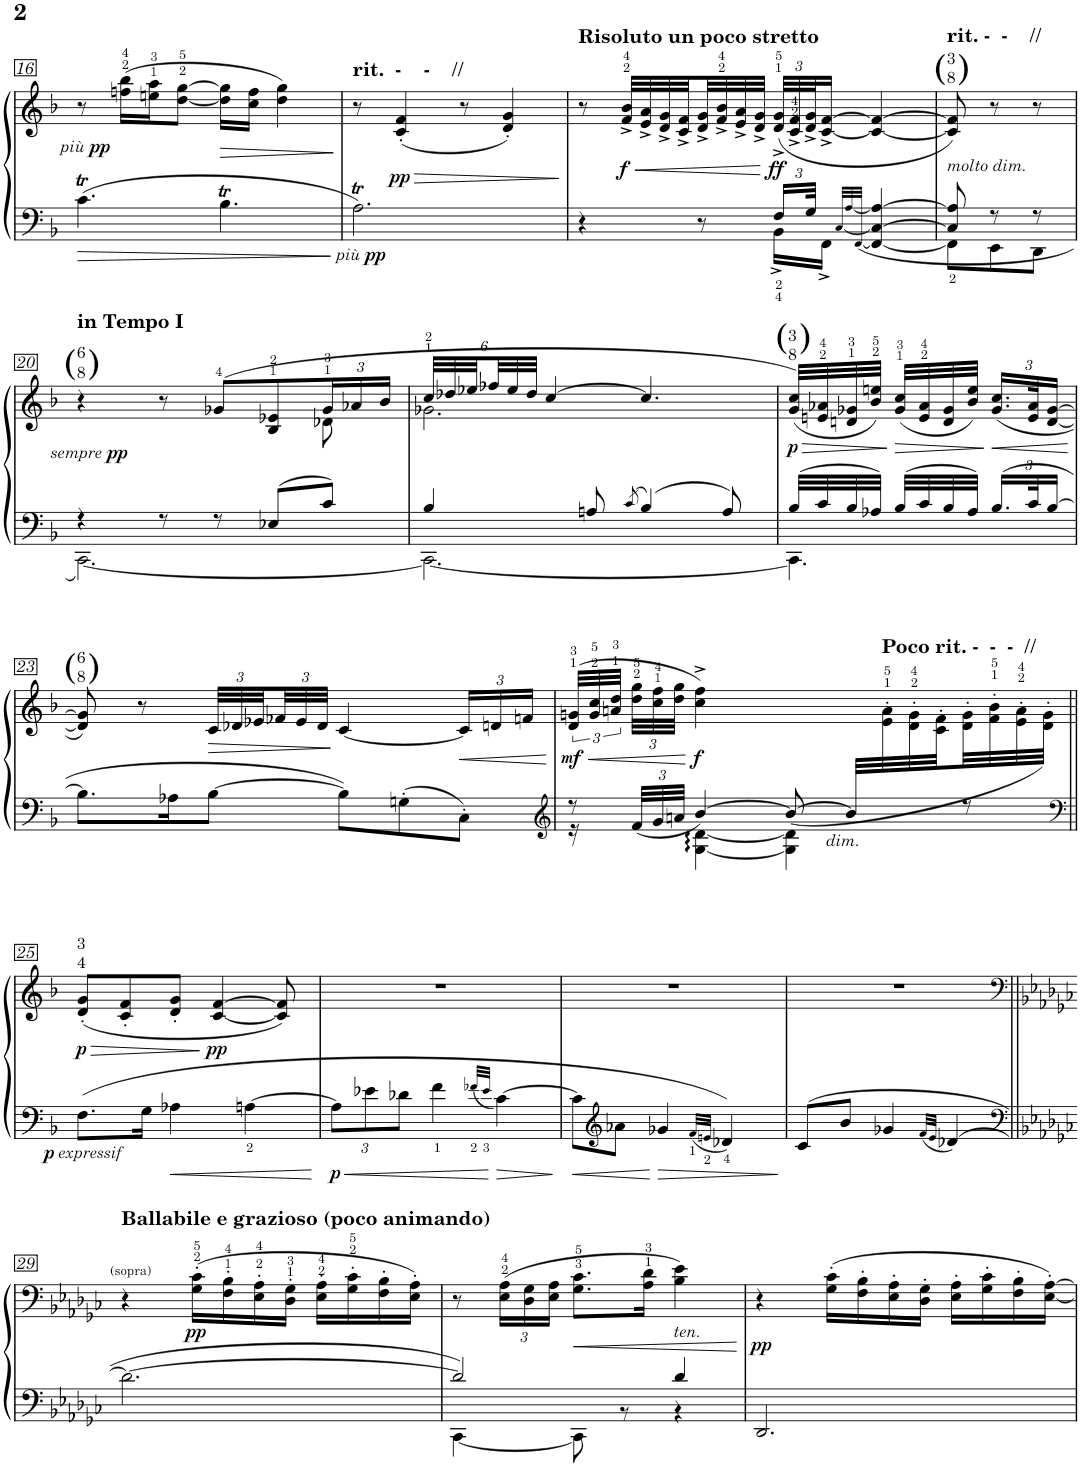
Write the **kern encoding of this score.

**kern	**kern	**dynam
*part1	*part1	*part1
*staff2	*staff1	*staff1/2
*I"III	*	*
!!LO:PB:g=z
*clefF4	*clefG2	*
*k[b-]	*k[b-]	*
*M6/8	*M6/8	*
=16	=16	=16
!	!	!LO:HP:b=2
!	!	!LO:DY:n=1:b
!	!	!LO:DY:n=2:b
4.cT\	8r	> other-dynamics pp
.	(16ffn\ 16bb-\LL	.
.	16een\ 16aa\J	.
.	[8dd\ [8gg\J	.
!	!	!LO:HP:b
4.B-T\	16dd\] 16gg\]LL	>
.	16cc\ 16ff\JJ	.
.	4dd\ 4gg\)	.
.	.	]
=17	=17	=17
!	!LO:TX:a:B:t=rit.  -    -    //	!
!	!	!LO:DY:b=2
!	!	!LO:DY:n=1:b=2
2.At\	8r	other-dynamics pp
!	!	!LO:HP:b
!	!	!LO:DY:n=2:b
.	(4c/' 4f/'	> pp
.	8r	.
.	4d/' 4g/')	.
.	.	]
=18	=18	=18
*^	*	*
!	!	!LO:TX:a:B:t=Risoluto un poco stretto	!
4r	4.ryy	8r	.
!	!	!	!LO:HP:b
!	!	!	!LO:DY:n=1:b
.	.	32f/^ 32b-/^LLL	< f
.	.	32e/^ 32a/^	.
.	.	32d/^ 32g/^	.
.	.	32c/^ 32f/^	.
8r	.	32d/^ 32g/^	.
.	.	32f/^ 32b-/^	.
.	.	32e/^ 32a/^	.
.	.	32d/^ 32g/^JJJ	.
*	*Xbrackettup	*Xbrackettup	*
!	!	!	!LO:DY:n=2:b
16BB-^\LL	24F/LL	(48d/^ 48g/^LLL	] ff
.	.	48c/^ 48f/^	.
.	48G/JJk	48d/^ 48g/^J	.
16FF^<\JJ	4ryy	[16c/^ [16f/^JJ	.
[32qC/LLL	.	.	.
[32qA/	.	.	.
[32qFF/JJJ	.	.	.
4FF/_ 4C/_ 4A/_	.	4c/_ 4f/_	.
.	16ryy	.	.
=19	=19	=19	=19
!	!	!LO:TX:a:t=3	!
!	!	!LO:TX:a:t=8	!
!	!	!LO:TX:a:B:t=rit. -  -    //	!
!	!	!LO:TX:a:t=( )	!
!	!	!LO:TX:b:i:t=molto dim.	!
8C/] 8A/]	8FF\L]	8c/] 8f/])	.
8r	8EE\	8r	.
8r	8DD\J	8r	.
!!LO:LB:g=z
=20	=20	=20	=20
*	*	*^	*
!	!	!LO:TX:a:t=6	!	!
!	!	!LO:TX:a:t=8	!	!
!	!	!LO:TX:a:B:t=in Tempo I	!	!
!	!	!LO:TX:a:t=( )	!	!
!	!	!	!	!LO:DY:b
!	!	!	!	!LO:DY:n=1:b
4r	[2.CC\	4r	8ryy	other-dynamics pp
*	*	*v	*v	*
8r	.	8r	.
8r	.	(8g-X/L	.
8E-X/L	.	8B-/ 8e-X/	.
*	*	*^	*
8c/J	.	24g-/L	8d-X\	.
.	.	24a-X/	.	.
.	.	24b-/JJ	.	.
=21	=21	=21	=21	=21
4B-/	2.CC\_	48cc/LLL	2.g-X\	.
.	.	48dd-X/	.	.
.	.	48ee-X/JJ	.	.
.	.	48ff-X/LL	.	.
.	.	48ee-/	.	.
.	.	48dd-/JJJ	.	.
.	.	[4cc/	.	.
8An/	.	.	.	.
8qc/	.	.	.	.
4B-/	.	4.cc/]	.	.
8A/	.	.	.	.
*	*	*v	*v	*
=22	=22	=22	=22
!	!	!LO:TX:a:t=3	!
!	!	!LO:TX:a:t=8	!
!	!	!LO:TX:a:t=( )	!
!	!	!	!LO:HP:b
!	!	!	!LO:DY:n=1:b
32B-/LLL	4.CC\]	(32g/ 32cc/LLL)	> p
32c/	.	32en/ 32a-X/	.
32B-/	.	32dn/ 32g-X/	.
32A-X/JJJ	.	32b-/ 32een/JJJ)	.
!	!	!	!LO:HP:n=1:b
32B-/LLL	.	(32g-/ 32cc/LLL	[ >
32c/	.	32e/ 32a-/	.
32B-/	.	32d/ 32g-/	.
32A-/JJJ	.	32b-/ 32ee/JJJ)	.
!	!	!	!LO:HP:n=1:b
24.B-/LL	.	(24.g-/ 24.cc/LL	] <
48c/K	.	48e/ 48a-/K	.
[24B-/JJ	.	[24d/ [24g-/JJ	.
*v	*v	*	*
.	.	]
!!LO:LB:g=z
=23	=23	=23
!	!LO:TX:a:t=6	!
!	!LO:TX:a:t=8	!
!	!LO:TX:a:t=( )	!
8.B-\L]	8d/] 8g-/])	.
.	8r	.
16A-X\K	.	.
!	!	!LO:HP:b
[8B-\J	48c/LLL	>
.	48d-X/	.
.	48e-X/JJ	.
.	48f-X/LL	.
.	48e-/	.
.	48d-/JJJ	.
8B-\L]	[4c/	[
8Gn'\	.	.
!	!	!LO:HP:b
8C'\J	24c/LL]	<
.	24dn/	.
.	24fn/JJ	.
.	.	]
=24	=24	=24
*clefG2	*	*
*^	*	*
*	*	*brackettup	*
!	!	!	!LO:HP:b
*	*	*^	*
!	!	!	!	!LO:DY:n=1:b
8r	16r	(48d/ 48gn/LLL	32ryy	< mf
.	.	48g/ 48cc/	.	.
*	*	*v	*v	*
.	.	48an/ 48dd/JJJ	.
*	*	*Xbrackettup	*
.	48f/LLL	48dd\ 48gg\LLL	.
.	48g/	48cc\ 48ff\	.
.	48an/JJJ	48dd\ 48gg\JJJ	.
!	!	!	!LO:DY:n=2:b
[4G\ [<4d\	[4b-/	4cc\^ 4ff\^)	[ f
4G\] 4d\]	(8b-/_	8ryy	.
!	!LO:TX:b:i:t=dim.	!	!
.	32b-/LLL]	8ryy	.
*	*	*^	*
!	!	!	!LO:TX:a:B:t=Poco rit. -  -  -  //	!
.	8..ryy	.	32e\'>>> 32a\'>>>	.
.	.	.	32d\'>>> 32g\'>>>	.
.	.	.	32c\'> 32f\'>	.
8r	.	8ryy	32d\'> 32g\'>	.
.	.	.	32f\'>>> 32b-\'>>>	.
.	.	.	32e\'>>> 32a\'>>>	.
.	.	.	32d\'> 32g\'>JJJ)	.
*v	*v	*	*	*
*	*v	*v	*
!!LO:LB:g=z
=25||	=25||	=25||
*clefF4	*	*
*M3/4	*M3/4	*
*	*^	*
!	!LO:TX:a:t=3	!	!
!	!LO:TX:a:t=4	!	!
!	!	!	!LO:HP:b
!	!	!	!LO:DY:n=1:b=2
!	!	!	!LO:DY:n=2:b=2
!	!	!	!LO:DY:n=3:b
*	*v	*v	*
8.F\L	(8d/' 8g/'L	> p other-dynamics p
.	8c/' 8f/'	.
16G\Jk	.	.
4A-X\	8d/' 8g/'J	.
!	!	!LO:DY:n=4:b
.	[4c/ [4f/	[ pp
[4An\	.	.
.	8c/] 8f/])	.
.	.	]
=26	=26	=26
!	!	!LO:DY:b=2
12A\L]	2.r	p
12e-X\	.	.
12d-X\J	.	.
4f\	.	.
32qf-X/LLL	.	.
32qe-/JJJ	.	.
[4c\	.	.
=27	=27	=27
8c\L]	2.r	.
*clefG2	*	*
8a-X\J	.	.
!	!	!LO:HP:b=2
4g-X/	.	>
32qf/LLL	.	.
32qen/JJJ	.	.
4d-X/	.	.
=28	=28	=28
8c/L	2.r	.
8b-/J	.	.
4g-X/	.	.
32qf/LLL	.	.
32qe/JJJ	.	.
[>4d-X/	.	.
!!LO:LB:g=z
=29||	=29||	=29||
*clefF4	*clefF4	*
*k[b-e-a-d-g-c-]	*k[b-e-a-d-g-c-]	*
!	!LO:TX:a:B:t=Ballabile e grazioso (poco animando)	!
!	!LO:TX:a:t=(sopra)	!
2.d-\_	4r	.
!	!	!LO:DY:b
.	(16G-\' 16c-\'LL	pp
.	16F\' 16B-\'	.
.	16E-\' 16A-\'	.
.	16D-\' 16G-\'JJ	.
.	16E-\' 16A-\'LL	.
.	16G-\' 16c-\'	.
.	16F\' 16B-\'	.
.	16E-\' 16A-\'JJ)	.
=30	=30	=30
*^	*	*
2d-/]	[4CC-\	8r	.
.	.	(24E-\ 24A-\LL	.
.	.	24D-\ 24G-\	.
.	.	24E-\ 24A-\JJ	.
.	8CC-\]	8.G-\ 8.c-\L	.
.	8r	.	.
.	.	16A-\ 16d-\Jk	.
!	!	!LO:TX:b:i:t=ten.	!
4d-/	4r	4B-\ 4e-\)	.
*v	*v	*	*
.	.	]
=31	=31	=31
!	!	!LO:DY:b
2.DD-/	4r	pp
.	(16G-\' 16c-\'LL	.
.	16F\' 16B-\'	.
.	16E-\' 16A-\'	.
.	16D-\' 16G-\'JJ	.
.	16E-\' 16A-\'LL	.
.	16G-\' 16c-\'	.
.	16F\' 16B-\'	.
.	[16E-\' [16A-\'JJ)	.
=	=	=
*-	*-	*-
